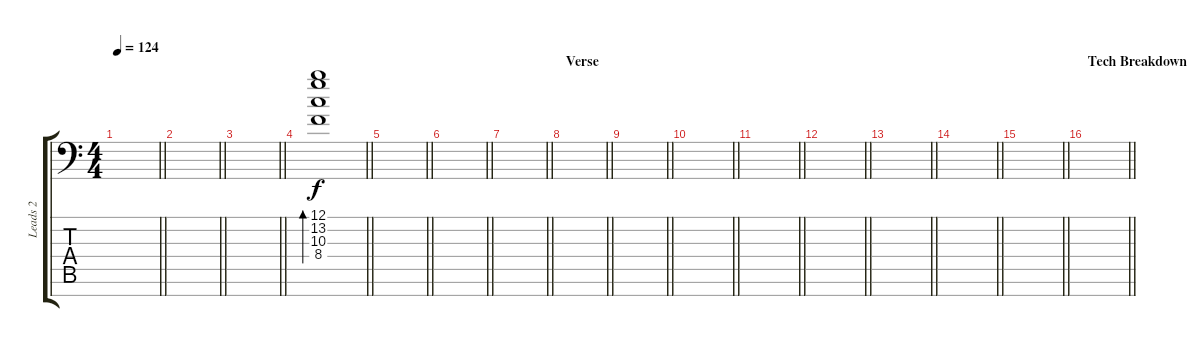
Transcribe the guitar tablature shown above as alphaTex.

\track ("Leads 2" "Leads 2") {instrument electricguitarjazz}
\staff {score tabs}
\tuning (B3 Gb3 D3 A2 E2 A1 E1) {hide}
\ts (4 4)
\tempo 124
\clef f4
\barLineRight lightlight
\ks c
|
\barLineRight lightlight
|
\barLineRight lightlight
|
\barLineRight lightlight
(12.1 13.2 10.3 8.4).1{bd 240} |
\barLineRight lightlight
|
\barLineRight lightlight
|
\barLineRight lightlight
|
\section ("" "Verse")
\barLineRight lightlight
|
\barLineRight lightlight
|
\barLineRight lightlight
|
\barLineRight lightlight
|
\barLineRight lightlight
|
\barLineRight lightlight
|
\barLineRight lightlight
|
\barLineRight lightlight
|
\section ("" "Tech Breakdown")
\barLineRight lightlight
